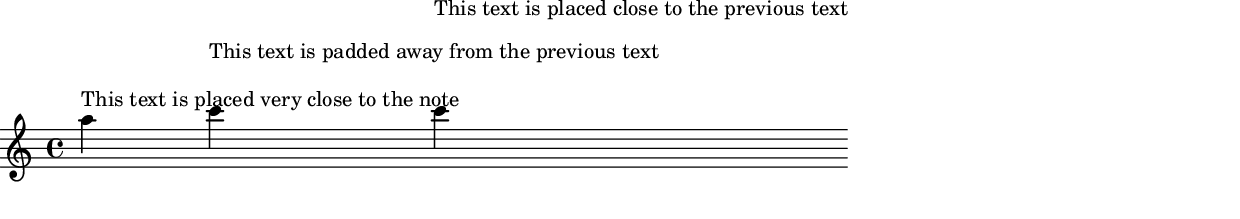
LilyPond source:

%% Generated by lilypond-book
%% Options: [exampleindent=10.16\mm,fragment,indent=0\mm,line-width=160\mm,paper-height=845.047\pt,paper-width=597.508\pt,papersize='(cons (* 597.508 pt) (* 845.047 pt)),quote,ragged-right,relative=2,staffsize=18]
\include "lilypond-book-preamble.ly"


% ****************************************************************
% Start cut-&-pastable-section
% ****************************************************************

#(ly:set-option 'eps-box-padding 3.000000)

#(set-global-staff-size 18)

\paper {
  #(set-paper-size '(cons (* 597.508 pt) (* 845.047 pt)))
  indent = 0\mm
  line-width = 160\mm
  % offset the left padding, also add 1mm as lilypond creates cropped
  % images with a little space on the right
  line-width = #(- line-width (* mm  3.000000) (* mm 1))
  line-width = 160\mm - 2.0 * 10.16\mm
  % offset the left padding, also add 1mm as lilypond creates cropped
  % images with a little space on the right
  line-width = #(- line-width (* mm  3.000000) (* mm 1))
  ragged-right = ##t
}

\layout {
  
}


\relative c''
{


% ****************************************************************
% ly snippet contents follows:
% ****************************************************************
\sourcefileline 2749
\once \override TextScript.outside-staff-padding = #0
a'^"This text is placed very close to the note"
\once \override TextScript.outside-staff-padding = #3
c^"This text is padded away from the previous text"
c^"This text is placed close to the previous text"


% ****************************************************************
% end ly snippet
% ****************************************************************
}
